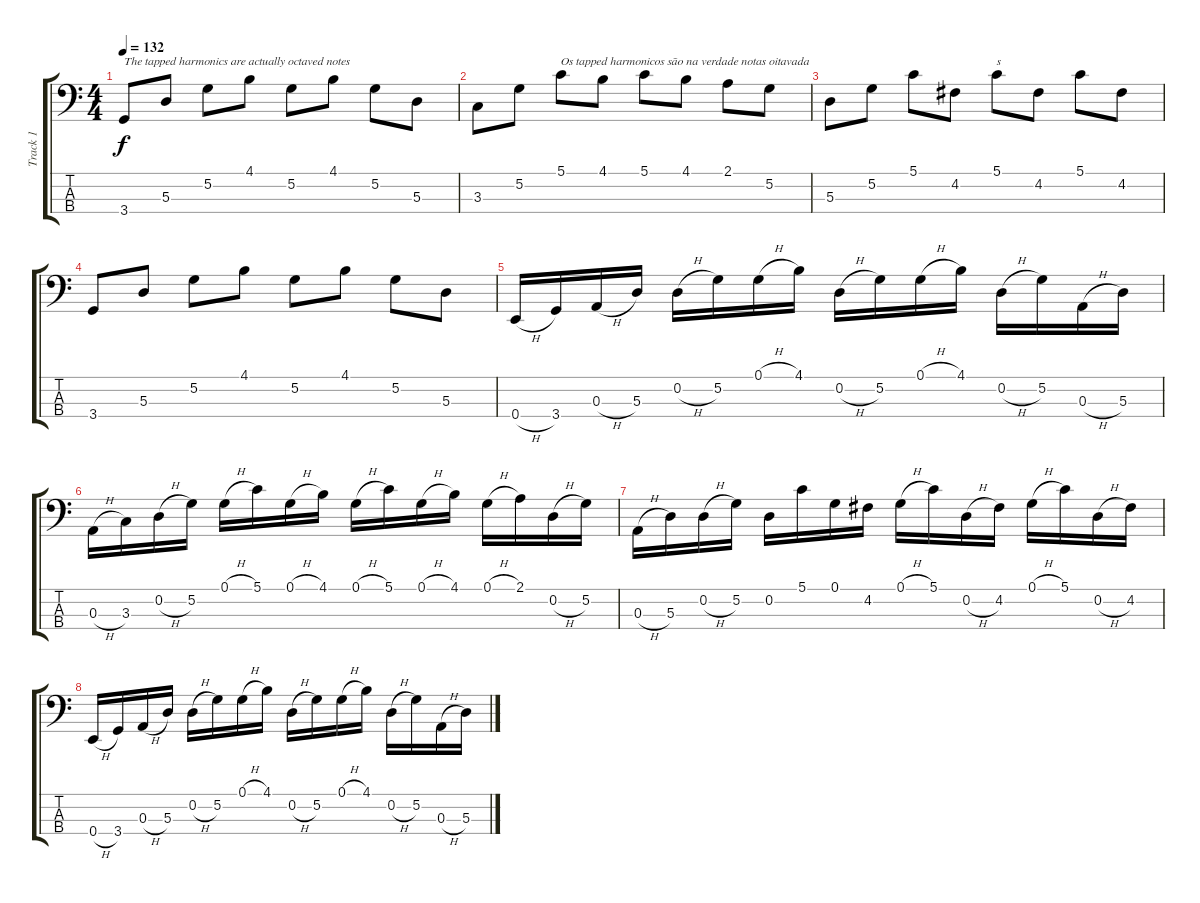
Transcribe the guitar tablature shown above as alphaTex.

\track ("Track 1" "Track 1") {instrument slapbass2}
\staff {score tabs}
\tuning (G2 D2 A1 E1) {hide}
\ts (4 4)
\tempo 132
\clef f4
\ks c
3.4.8{txt "The tapped harmonics are actually octaved notes" dy f instrument slapbass2} 5.3.8 5.2.8 4.1.8 5.2.8 4.1.8 5.2.8 5.3.8 |
3.3.8 5.2.8 5.1.8{txt "Os tapped harmonicos são na verdade notas oitavada"} 4.1.8 5.1.8 4.1.8 2.1.8 5.2.8 |
5.3.8 5.2.8 5.1.8 4.2.8 5.1.8{txt "s"} 4.2.8 5.1.8 4.2.8 |
3.4.8 5.3.8 5.2.8 4.1.8 5.2.8 4.1.8 5.2.8 5.3.8 |
0.4{h}.16 3.4.16 0.3{h}.16 5.3.16 0.2{h}.16 5.2.16 0.1{h}.16 4.1.16 0.2{h}.16 5.2.16 0.1{h}.16 4.1.16 0.2{h}.16 5.2.16 0.3{h}.16 5.3.16 |
0.3{h}.16 3.3.16 0.2{h}.16 5.2.16 0.1{h}.16 5.1.16 0.1{h}.16 4.1.16 0.1{h}.16 5.1.16 0.1{h}.16 4.1.16 0.1{h}.16 2.1.16 0.2{h}.16 5.2.16 |
0.3{h}.16 5.3.16 0.2{h}.16 5.2.16 0.2.16 5.1.16 0.1.16 4.2.16 0.1{h}.16 5.1.16 0.2{h}.16 4.2.16 0.1{h}.16 5.1.16 0.2{h}.16 4.2.16 |
0.4{h}.16 3.4.16 0.3{h}.16 5.3.16 0.2{h}.16 5.2.16 0.1{h}.16 4.1.16 0.2{h}.16 5.2.16 0.1{h}.16 4.1.16 0.2{h}.16 5.2.16 0.3{h}.16 5.3.16
